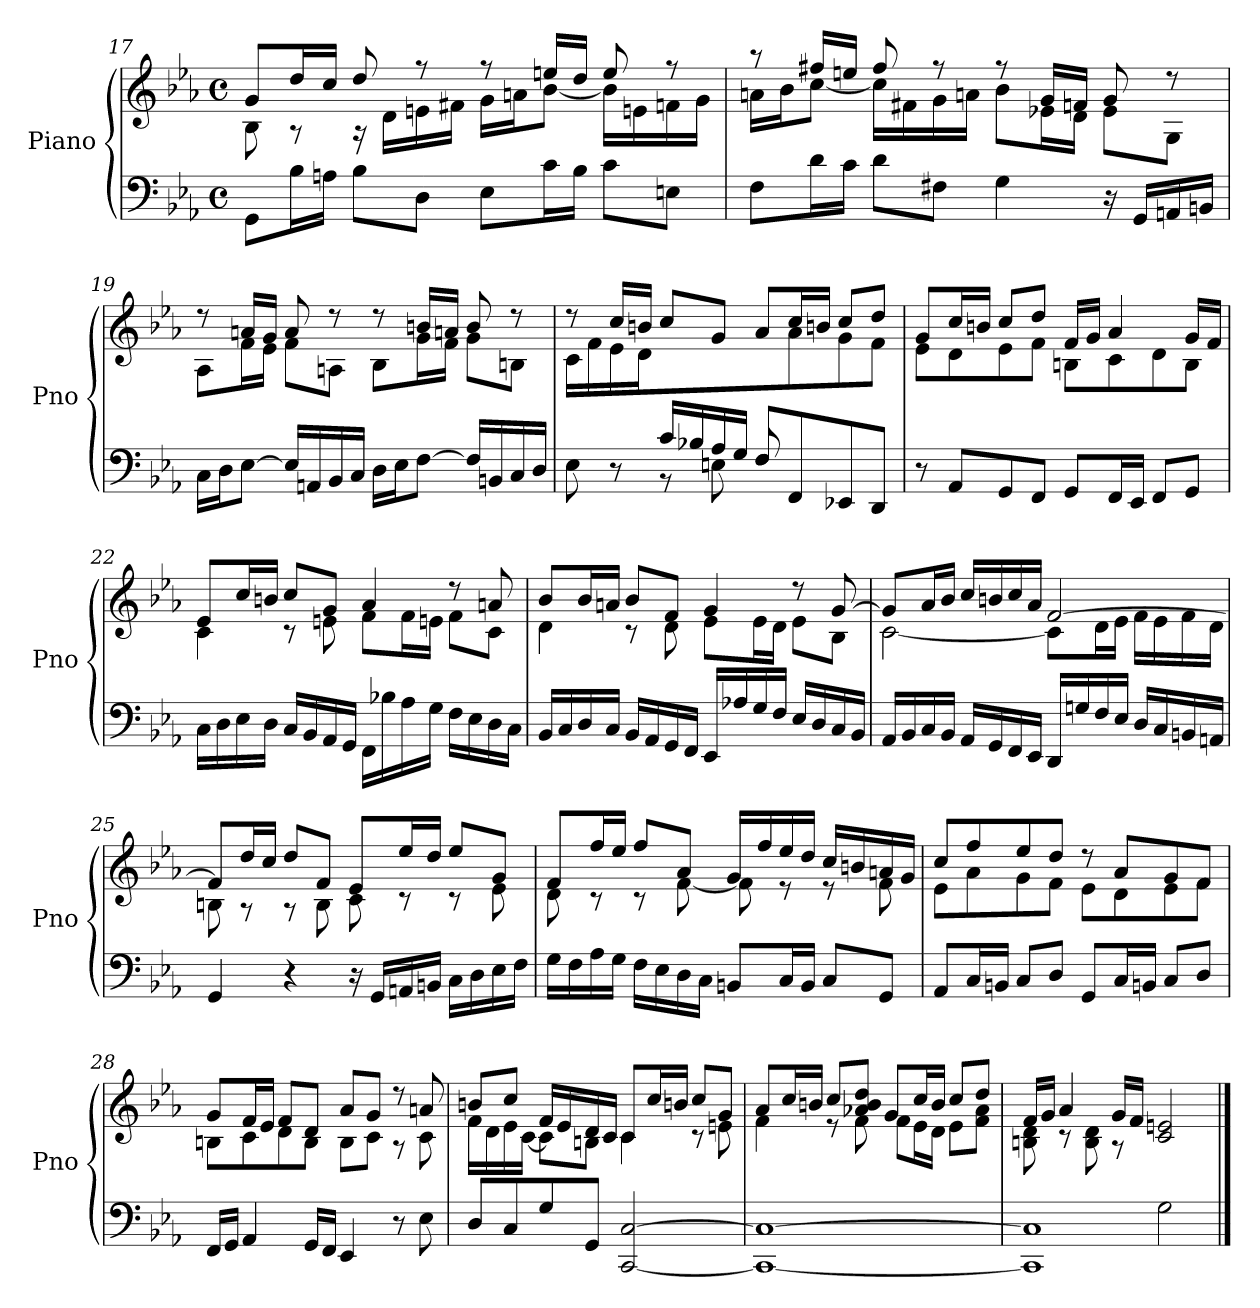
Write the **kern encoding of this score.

**kern	**kern
*part1	*part1
*staff2	*staff1
*I"Piano	*
*I'Pno	*
*clefF4	*clefG2
*k[b-e-a-]	*k[b-e-a-]
*M4/4	*M4/4
*met(c)	*met(c)
=17	=17
*	*^
8GG\L	8g/L	8B-\
16B-\L	16dd/L	8r
16An\JJ	16cc/JJ	.
8B-\L	8dd/	16r
.	.	16d\LL
8D\J	8r	16en\
.	.	16f#X\JJ
8E-\L	8r	16g\LL
.	.	16an\J
16c\L	16een/LL	[8b-\J
16B-\JJ	16dd/JJ	.
8c\L	8ee/	16b-\LL]
.	.	16en\
8En\J	8r	16fn\
.	.	16g\JJ
!!LO:LB:g=z	!!
=18	=18	=18
8F\L	8r	16an\LL
.	.	16b-\J
16d\L	16ff#X/LL	[8cc\J
16c\JJ	16een/JJ	.
8d\L	8ff#/	16cc\LL]
.	.	16f#X\
8F#X\J	8r	16g\
.	.	16an\JJ
4G\	8r	8b-\L
.	16g/LL	16e-X\L
.	16fn/JJ	16d\JJ
16r	8g/	8e-\L
16GG/LL	.	.
16AAn/	8r	8G\J
16BBn/JJ	.	.
=19	=19	=19
16C\LL	8r	8A-\L
16D\J	.	.
[8E-\J	16an/LL	16f\L
.	16g/JJ	16e-\JJ
16E-/LL]	8a/	8f\L
16AAn/	.	.
16BB-/	8r	8An\J
16C/JJ	.	.
16D\LL	8r	8B-\L
16E-\J	.	.
[8F\J	16bn/LL	16g\L
.	16an/JJ	16f\JJ
16F/LL]	8b/	8g\L
16BBn/	.	.
16C/	8r	8Bn\J
16D/JJ	.	.
!!LO:LB:g=z	!!
=20	=20	=20
*^	*	*
4ryy	8E-\	8r	16c\LL
.	.	.	16f\
.	8r	16cc/LL	16e-\
.	.	16bn/JJ	16d\JJ
16c/LL	8r	8cc/L	4.ryy
16B-X/	.	.	.
16A-/	8En\	8g/J	.
16G/JJ	.	.	.
8F/L	8F/L	8a-/L	.
4.ryy	8FF/	16cc/L	8a-\
.	.	16bn/JJ	.
.	8EE-X/	8cc/L	8g\
.	8DD/J	8dd/J	8f\J
*v	*v	*	*
=21	=21	=21
8r	8g/L	8e-\L
8AA-/L	16cc/L	8d\
.	16bn/JJ	.
8GG/	8cc/L	8e-\
8FF/J	8dd/J	8f\J
8GG/L	16f/LL	8Bn\L
.	16g/JJ	.
16FF/L	4a-/	8c\
16EE-/JJ	.	.
8FF/L	.	8d\
8GG/J	16g/LL	8B\J
.	16f/JJ	.
=22	=22	=22
16C\LL	8e-/L	4c\
16D\	.	.
16E-\	16cc/L	.
16D\JJ	16bn/JJ	.
16C/LL	8cc/L	8r
16BB-/	.	.
16AA-/	8g/J	8en\
16GG/JJ	.	.
16FF\LL	4a-/	8f\L
16B-X\	.	.
16A-\	.	16f\L
16G\JJ	.	16en\JJ
16F\LL	8r	8f\L
16E-\	.	.
16D\	8an/	8c\J
16C\JJ	.	.
!!LO:LB:g=z	!!
=23	=23	=23
16BB-/LL	8b-/L	4d\
16C/	.	.
16D/	16b-/L	.
16C/JJ	16an/JJ	.
16BB-/LL	8b-/L	8r
16AA-/	.	.
16GG/	8f/J	8d\
16FF/JJ	.	.
16EE-/LL	4g/	8e-\L
16A-X/	.	.
16G/	.	16e-\L
16F/JJ	.	16d\JJ
16E-/LL	8r	8e-\L
16D/	.	.
16C/	[8g/	8B-\J
16BB-/JJ	.	.
=24	=24	=24
16AA-/LL	8g/L]	[2c\
16BB-/	.	.
16C/	16a-/L	.
16BB-/JJ	16b-/JJ	.
16AA-/LL	16cc/LL	.
16GG/	16bn/	.
16FF/	16cc/	.
16EE-/JJ	16a-/JJ	.
16DD/LL	[2f/	8c\L]
16Gn/	.	.
16F/	.	16d\L
16E-/JJ	.	16e-\JJ
16D/LL	.	16f\LL
16C/	.	16e-\
16BBn/	.	16f\
16AAn/JJ	.	16d\JJ
!!LO:LB:g=z	!!
=25	=25	=25
4GG/	8f/L]	8Bn\
.	16dd/L	8r
.	16cc/JJ	.
4r	8dd/L	8r
.	8f/J	8B\
16r	8e-/L	8c\
16GG/LL	.	.
16AAn/	16ee-/L	8r
16BBn/JJ	16dd/JJ	.
16C\LL	8ee-/L	8r
16D\	.	.
16E-\	8g/J	8e-\
16F\JJ	.	.
=26	=26	=26
16G\LL	8f/L	8d\
16F\	.	.
16A-\	16ff/L	8r
16G\JJ	16ee-/JJ	.
16F\LL	8ff/L	8r
16E-\	.	.
16D\	8a-/J	[8f\
16C\JJ	.	.
8BBn/L	16g/LL	8f\]
.	16ff/	.
16C/L	16ee-/	8r
16BB/JJ	16dd/JJ	.
8C/L	16cc/LL	8r
.	16bn/	.
8GG/J	16an/	8f\
.	16g/JJ	.
=27	=27	=27
8AA-/L	8cc/L	8e-\L
16C/L	8ff/	8a-\
16BBn/JJ	.	.
8C/L	8ee-/	8g\
8D/J	8dd/J	8f\J
8GG/L	8r	8e-\L
16C/L	8a-/L	8d\
16BBn/JJ	.	.
8C/L	8g/	8e-\
8D/J	8f/J	8f\J
!!LO:LB:g=z	!!
=28	=28	=28
16FF/LL	8g/L	8Bn\L
16GG/JJ	.	.
4AA-/	16f/L	8c\
.	16e-/JJ	.
.	8f/L	8d\
16GG/LL	8d/J	8B\J
16FF/JJ	.	.
4EE-/	8a-/L	8B\L
.	8g/J	8c\J
8r	8r	8r
8E-\	8an/	8c\
=29	=29	=29
8D/L	8bn/L	16f\LL
.	.	16d\
8C/	8cc/J	16e-\
.	.	[16c\JJ
8G/	16f/LL	8c\L]
.	16e-/	.
8GG/J	16d/	8Bn\J
.	16c/JJ	.
[2CC/ [2C/	8c/L	4c\
.	16cc/L	.
.	16bn/JJ	.
.	8cc/L	8r
.	8g/J	8en\
=30	=30	=30
1CC_ 1C_	8a-/L	4f\
.	16cc/L	.
.	16bn/JJ	.
.	8cc/L	8r
.	8a-X/ 8b/ 8dd/J	8f\
.	8g/L	8f\L
.	16cc/L	16e-\L
.	16b/JJ	16d\JJ
.	8cc/L	8e-\L
.	8dd/J	8f\ 8a-\J
!!LO:PB:g=z	!!
=31	=31	=31
*^	*	*
2ryy	1CC] 1C]	16f/LL	8Bn\ 8d\
.	.	16g/JJ	.
.	.	4a-/	8r
.	.	.	8B\ 8d\
.	.	16g/LL	8r
.	.	16f/JJ	.
2G\	.	2c/ 2en/	2ryy
*v	*v	*	*
*	*v	*v
==	==
*-	*-
